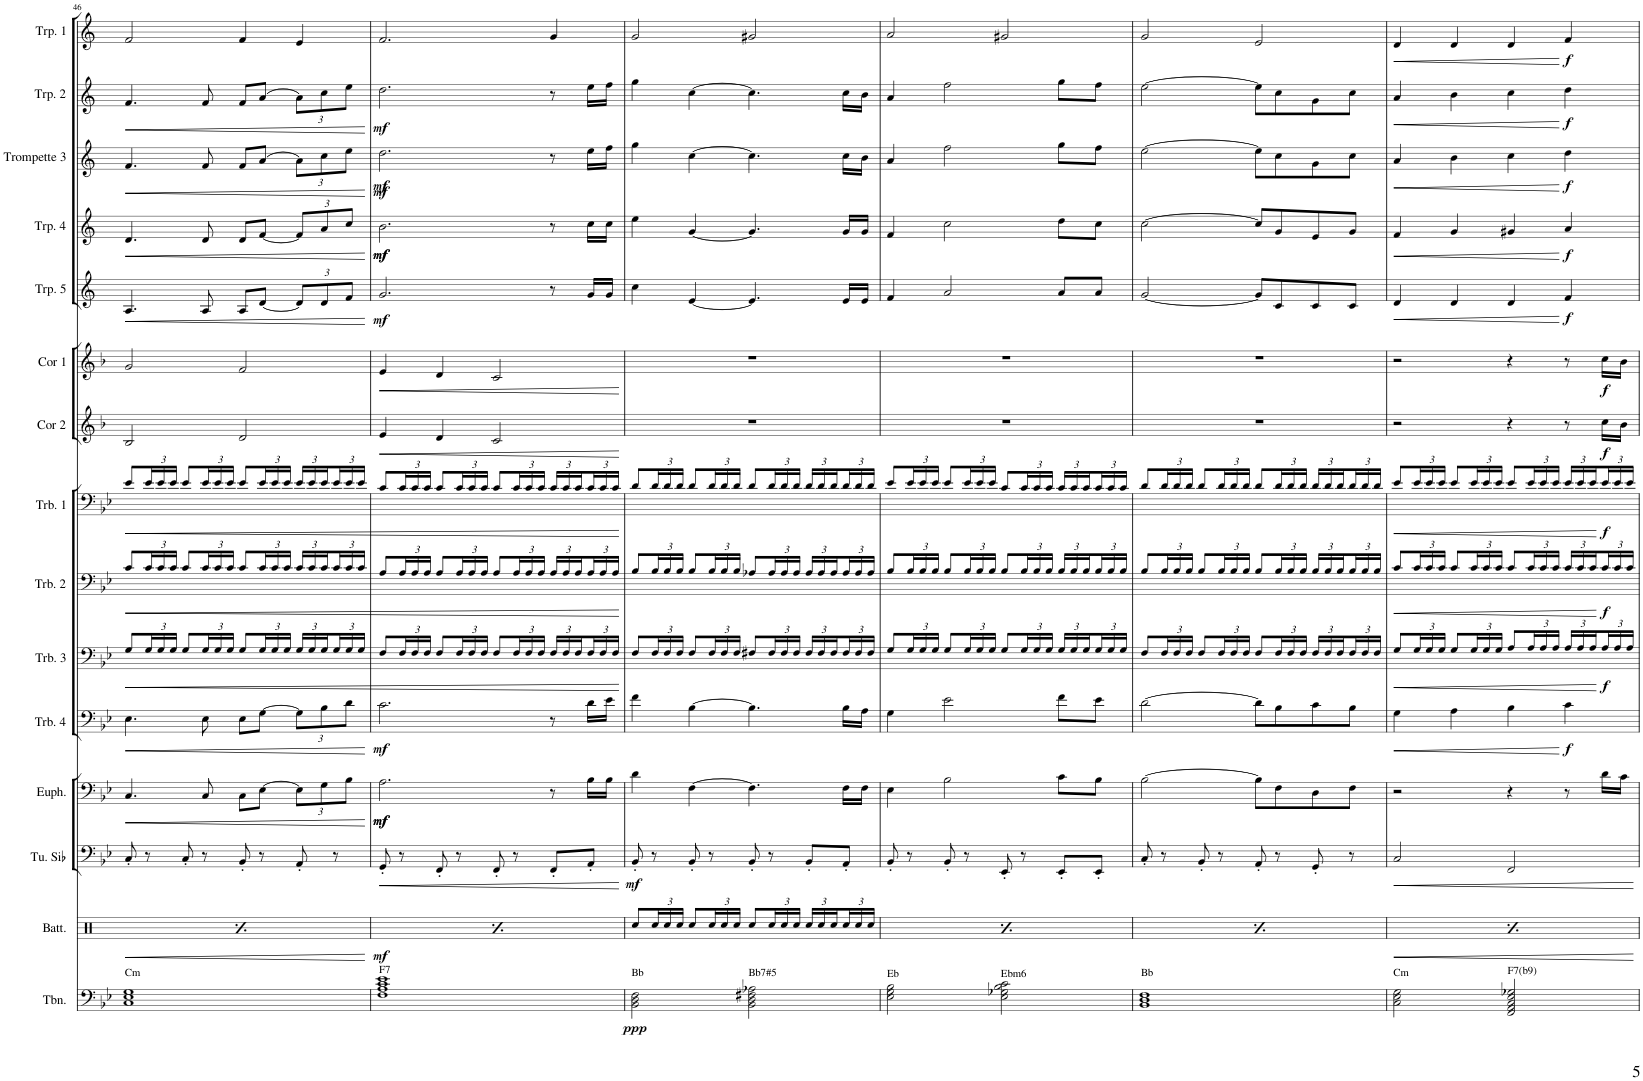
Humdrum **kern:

**kern	**dynam	**kern	**dynam	**kern	**dynam	**kern	**dynam	**kern	**dynam	**kern	**dynam	**kern	**dynam	**kern	**dynam	**kern	**dynam	**kern	**dynam	**kern	**dynam	**kern	**dynam	**kern	**dynam	**kern	**dynam	**kern	**dynam
*part15	*part15	*part14	*part14	*part13	*part13	*part12	*part12	*part11	*part11	*part10	*part10	*part9	*part9	*part8	*part8	*part7	*part7	*part6	*part6	*part5	*part5	*part4	*part4	*part3	*part3	*part2	*part2	*part1	*part1
*staff15	*staff15	*staff14	*staff14	*staff13	*staff13	*staff12	*staff12	*staff11	*staff11	*staff10	*staff10	*staff9	*staff9	*staff8	*staff8	*staff7	*staff7	*staff6	*staff6	*staff5	*staff5	*staff4	*staff4	*staff3	*staff3	*staff2	*staff2	*staff1	*staff1
*I"Trombone	*	*I"Batterie	*	*I"Tuba en Sib	*	*I"Euphonium	*	*I"Trombone 4	*	*I"Trombone 3	*	*I"Trombone 2	*	*I"Trombone 1	*	*I"Cor 2	*	*I"Cor 1	*	*I"Trompette 5	*	*I"Trompette 4	*	*I"Trompette 3	*	*I"Trompette 2	*	*I"Trompette 1	*
*I'Tbn.	*	*I'Batt.	*	*I'Tu. Sib	*	*I'Euph.	*	*I'Trb. 4	*	*I'Trb. 3	*	*I'Trb. 2	*	*I'Trb. 1	*	*I'Cor 2	*	*I'Cor 1	*	*I'Trp. 5	*	*I'Trp. 4	*	*I'Trompette 3	*	*I'Trp. 2	*	*I'Trp. 1	*
!!LO:PB:g=z
*clefF4	*	*clefX	*	*clefF4	*	*clefF4	*	*clefF4	*	*clefF4	*	*clefF4	*	*clefF4	*	*clefG2	*	*clefG2	*	*clefG2	*	*clefG2	*	*clefG2	*	*clefG2	*	*clefG2	*
*	*	*	*	*	*	*	*	*	*	*	*	*	*	*	*	*Trd4c7	*	*Trd4c7	*	*Trd1c2	*	*Trd1c2	*	*Trd1c2	*	*Trd1c2	*	*Trd1c2	*
*k[b-e-]	*	*k[b-]	*	*k[b-e-]	*	*k[b-e-]	*	*k[b-e-]	*	*k[b-e-]	*	*k[b-e-]	*	*k[b-e-]	*	*k[b-]	*	*k[b-]	*	*k[]	*	*k[]	*	*k[]	*	*k[]	*	*k[]	*
*M4/4	*	*M4/4	*	*M4/4	*	*M4/4	*	*M4/4	*	*M4/4	*	*M4/4	*	*M4/4	*	*M4/4	*	*M4/4	*	*M4/4	*	*M4/4	*	*M4/4	*	*M4/4	*	*M4/4	*
=46	=46	=46	=46	=46	=46	=46	=46	=46	=46	=46	=46	=46	=46	=46	=46	=46	=46	=46	=46	=46	=46	=46	=46	=46	=46	=46	=46	=46	=46
!LO:TX:a:t=Cm	!	!	!	!	!	!	!	!	!	!	!	!	!	!	!	!	!	!	!	!	!	!	!	!	!	!	!	!	!
!	!	!	!LO:DY:b	!	!	!	!LO:HP:b	!	!LO:HP:b	!	!LO:HP:b	!	!LO:HP:b	!	!LO:HP:b	!	!	!	!	!	!LO:HP:b	!	!LO:HP:b	!	!LO:HP:b	!	!LO:HP:b	!	!
1C 1E- 1G	.	8Rcc/L	mp	8C'/	.	4.C/	<	4.E-\	<	8G/L	<	8c/L	<	8e-/L	<	2B-/	.	2g/	.	4.A/	<	4.d/	<	4.f/	<	4.f/	<	2f/	.
*	*	*Xbrackettup	*	*	*	*	*	*	*	*Xbrackettup	*	*Xbrackettup	*	*Xbrackettup	*	*	*	*	*	*	*	*	*	*	*	*	*	*	*
.	.	24Rcc/L	.	8r	.	.	.	.	.	24G/L	.	24c/L	.	24e-/L	.	.	.	.	.	.	.	.	.	.	.	.	.	.	.
.	.	24Rcc/	.	.	.	.	.	.	.	24G/	.	24c/	.	24e-/	.	.	.	.	.	.	.	.	.	.	.	.	.	.	.
.	.	24Rcc/JJ	.	.	.	.	.	.	.	24G/JJ	.	24c/JJ	.	24e-/JJ	.	.	.	.	.	.	.	.	.	.	.	.	.	.	.
.	.	8Rcc/L	.	8C'/	.	.	.	.	.	8G/L	.	8c/L	.	8e-/L	.	.	.	.	.	.	.	.	.	.	.	.	.	.	.
.	.	24Rcc/L	.	8r	.	8C/	.	8E-\	.	24G/L	.	24c/L	.	24e-/L	.	.	.	.	.	8A/	.	8d/	.	8f/	.	8f/	.	.	.
.	.	24Rcc/	.	.	.	.	.	.	.	24G/	.	24c/	.	24e-/	.	.	.	.	.	.	.	.	.	.	.	.	.	.	.
.	.	24Rcc/JJ	.	.	.	.	.	.	.	24G/JJ	.	24c/JJ	.	24e-/JJ	.	.	.	.	.	.	.	.	.	.	.	.	.	.	.
.	.	8Rcc/L	.	8BB-'/	.	8C\L	.	8E-\L	.	8G/L	.	8c/L	.	8e-/L	.	2d/	.	2f/	.	8A/L	.	8d/L	.	8f/L	.	8f/L	.	4f/	.
.	.	24Rcc/L	.	8r	.	[8E-\J	.	[8G\J	.	24G/L	.	24c/L	.	24e-/L	.	.	.	.	.	[8d/J	.	[8f/J	.	[8a/J	.	[8a/J	.	.	.
.	.	24Rcc/	.	.	.	.	.	.	.	24G/	.	24c/	.	24e-/	.	.	.	.	.	.	.	.	.	.	.	.	.	.	.
.	.	24Rcc/JJ	.	.	.	.	.	.	.	24G/JJ	.	24c/JJ	.	24e-/JJ	.	.	.	.	.	.	.	.	.	.	.	.	.	.	.
*	*	*	*	*	*	*Xbrackettup	*	*Xbrackettup	*	*	*	*	*	*	*	*	*	*	*	*Xbrackettup	*	*Xbrackettup	*	*Xbrackettup	*	*Xbrackettup	*	*	*
.	.	24Rcc/LL	.	8AA'/	.	12E-\L]	.	12G\L]	.	24G/LL	.	24c/LL	.	24e-/LL	.	.	.	.	.	12d/L]	.	12f/L]	.	12a\L]	.	12a\L]	.	4e/	.
.	.	24Rcc/	.	.	.	.	.	.	.	24G/	.	24c/	.	24e-/	.	.	.	.	.	.	.	.	.	.	.	.	.	.	.
.	.	24Rcc/	.	.	.	12G\	.	12B-\	.	24G/	.	24c/	.	24e-/	.	.	.	.	.	12d/	.	12a/	.	12cc\	.	12cc\	.	.	.
.	.	24Rcc/	.	8r	.	.	.	.	.	24G/	.	24c/	.	24e-/	.	.	.	.	.	.	.	.	.	.	.	.	.	.	.
.	.	24Rcc/	.	.	.	12B-\J	.	12d\J	.	24G/	.	24c/	.	24e-/	.	.	.	.	.	12f/J	.	12cc/J	.	12ee\J	.	12ee\J	.	.	.
.	.	24Rcc/JJ	.	.	.	.	.	.	.	24G/JJ	.	24c/JJ	.	24e-/JJ	.	.	.	.	.	.	.	.	.	.	.	.	.	.	.
.	.	.	.	.	.	.	[	.	[	.	.	.	.	.	.	.	.	.	.	.	[	.	[	.	[	.	[	.	.
=47	=47	=47	=47	=47	=47	=47	=47	=47	=47	=47	=47	=47	=47	=47	=47	=47	=47	=47	=47	=47	=47	=47	=47	=47	=47	=47	=47	=47	=47
!LO:TX:a:t=F7	!	!	!	!	!	!	!	!	!	!	!	!	!	!	!	!	!	!	!	!	!	!	!	!	!	!	!	!	!
!	!	!	!LO:DY:b	!	!LO:HP:b	!	!LO:DY:b	!	!	!	!	!	!	!	!	!	!LO:HP:b	!	!LO:HP:b	!	!	!	!	!	!	!	!	!	!
!	!	!	!	!	!	!	!LO:DY:n=1:b	!	!LO:DY:b	!	!	!	!	!	!	!	!	!	!	!	!LO:DY:b	!	!LO:DY:b	!	!	!	!	!	!
!	!	!	!	!	!	!	!	!	!	!	!	!	!	!	!	!	!	!	!	!	!	!	!LO:DY:n=1:b	!	!LO:DY:b	!	!	!	!
!	!	!	!	!	!	!	!	!	!	!	!	!	!	!	!	!	!	!	!	!	!	!	!	!	!LO:DY:n=1:b	!	!LO:DY:b	!	!
1F 1A 1c 1e-	.	8Rcc/L	mp	8GG'/	<	2.A\	mf mf	2.c\	mf	8F/L	.	8A/L	.	8c/L	.	4e/	<	4e/	<	2.g/	mf	2.b\	mf mf	2.dd\	mf mf	2.dd\	mf	2.f/	.
.	.	24Rcc/L	.	8r	.	.	.	.	.	24F/L	.	24A/L	.	24c/L	.	.	.	.	.	.	.	.	.	.	.	.	.	.	.
.	.	24Rcc/	.	.	.	.	.	.	.	24F/	.	24A/	.	24c/	.	.	.	.	.	.	.	.	.	.	.	.	.	.	.
.	.	24Rcc/JJ	.	.	.	.	.	.	.	24F/JJ	.	24A/JJ	.	24c/JJ	.	.	.	.	.	.	.	.	.	.	.	.	.	.	.
.	.	8Rcc/L	.	8FF'/	.	.	.	.	.	8F/L	.	8A/L	.	8c/L	.	4d/	.	4d/	.	.	.	.	.	.	.	.	.	.	.
.	.	24Rcc/L	.	8r	.	.	.	.	.	24F/L	.	24A/L	.	24c/L	.	.	.	.	.	.	.	.	.	.	.	.	.	.	.
.	.	24Rcc/	.	.	.	.	.	.	.	24F/	.	24A/	.	24c/	.	.	.	.	.	.	.	.	.	.	.	.	.	.	.
.	.	24Rcc/JJ	.	.	.	.	.	.	.	24F/JJ	.	24A/JJ	.	24c/JJ	.	.	.	.	.	.	.	.	.	.	.	.	.	.	.
.	.	8Rcc/L	.	8FF'/	.	.	.	.	.	8F/L	.	8A/L	.	8c/L	.	2c/	.	2c/	.	.	.	.	.	.	.	.	.	.	.
.	.	24Rcc/L	.	8r	.	.	.	.	.	24F/L	.	24A/L	.	24c/L	.	.	.	.	.	.	.	.	.	.	.	.	.	.	.
.	.	24Rcc/	.	.	.	.	.	.	.	24F/	.	24A/	.	24c/	.	.	.	.	.	.	.	.	.	.	.	.	.	.	.
.	.	24Rcc/JJ	.	.	.	.	.	.	.	24F/JJ	.	24A/JJ	.	24c/JJ	.	.	.	.	.	.	.	.	.	.	.	.	.	.	.
.	.	24Rcc/LL	.	8FF'/L	.	8r	.	8r	.	24F/LL	.	24A/LL	.	24c/LL	.	.	.	.	.	8r	.	8r	.	8r	.	8r	.	4g/	.
.	.	24Rcc/	.	.	.	.	.	.	.	24F/	.	24A/	.	24c/	.	.	.	.	.	.	.	.	.	.	.	.	.	.	.
.	.	24Rcc/	.	.	.	.	.	.	.	24F/	.	24A/	.	24c/	.	.	.	.	.	.	.	.	.	.	.	.	.	.	.
.	.	24Rcc/	.	8AA'/J	.	16B-\LL	.	16d\LL	.	24F/	.	24A/	.	24c/	.	.	.	.	.	16g/LL	.	16cc\LL	.	16ee\LL	.	16ee\LL	.	.	.
.	.	24Rcc/	.	.	.	.	.	.	.	24F/	.	24A/	.	24c/	.	.	.	.	.	.	.	.	.	.	.	.	.	.	.
.	.	.	.	.	.	16B-\JJ	.	16e-\JJ	.	.	.	.	.	.	.	.	.	.	.	16g/JJ	.	16cc\JJ	.	16ff\JJ	.	16ff\JJ	.	.	.
.	.	24Rcc/JJ	.	.	.	.	.	.	.	24F/JJ	.	24A/JJ	.	24c/JJ	.	.	.	.	.	.	.	.	.	.	.	.	.	.	.
.	.	.	.	.	[	.	.	.	.	.	[	.	[	.	[	.	[	.	[	.	.	.	.	.	.	.	.	.	.
=48	=48	=48	=48	=48	=48	=48	=48	=48	=48	=48	=48	=48	=48	=48	=48	=48	=48	=48	=48	=48	=48	=48	=48	=48	=48	=48	=48	=48	=48
!LO:TX:a:t=Bb	!	!	!	!	!	!	!	!	!	!	!	!	!	!	!	!	!	!	!	!	!	!	!	!	!	!	!	!	!
!	!LO:DY:b	!	!	!	!LO:DY:b	!	!	!	!	!	!	!	!	!	!	!	!	!	!	!	!	!	!	!	!	!	!	!	!
2BB-\ 2D\ 2F\	ppp	8Rcc/L	.	8BB-'/	mf	4d\	.	4f\	.	8F/L	.	8B-/L	.	8d/L	.	1r	.	1r	.	4cc\	.	4ee\	.	4gg\	.	4gg\	.	2g/	.
.	.	24Rcc/L	.	8r	.	.	.	.	.	24F/L	.	24B-/L	.	24d/L	.	.	.	.	.	.	.	.	.	.	.	.	.	.	.
.	.	24Rcc/	.	.	.	.	.	.	.	24F/	.	24B-/	.	24d/	.	.	.	.	.	.	.	.	.	.	.	.	.	.	.
.	.	24Rcc/JJ	.	.	.	.	.	.	.	24F/JJ	.	24B-/JJ	.	24d/JJ	.	.	.	.	.	.	.	.	.	.	.	.	.	.	.
.	.	8Rcc/L	.	8BB-'/	.	[4F\	.	[4B-\	.	8F/L	.	8B-/L	.	8d/L	.	.	.	.	.	[4e/	.	[4g/	.	[4cc\	.	[4cc\	.	.	.
.	.	24Rcc/L	.	8r	.	.	.	.	.	24F/L	.	24B-/L	.	24d/L	.	.	.	.	.	.	.	.	.	.	.	.	.	.	.
.	.	24Rcc/	.	.	.	.	.	.	.	24F/	.	24B-/	.	24d/	.	.	.	.	.	.	.	.	.	.	.	.	.	.	.
.	.	24Rcc/JJ	.	.	.	.	.	.	.	24F/JJ	.	24B-/JJ	.	24d/JJ	.	.	.	.	.	.	.	.	.	.	.	.	.	.	.
!LO:TX:a:t=Bb7#5	!	!	!	!	!	!	!	!	!	!	!	!	!	!	!	!	!	!	!	!	!	!	!	!	!	!	!	!	!
2BB-\ 2D\ 2F#X\ 2A-X\	.	8Rcc/L	.	8BB-'/	.	4.F\]	.	4.B-\]	.	8F#X/L	.	8A-X/L	.	8d/L	.	.	.	.	.	4.e/]	.	4.g/]	.	4.cc\]	.	4.cc\]	.	2g#X/	.
.	.	24Rcc/L	.	8r	.	.	.	.	.	24F#/L	.	24A-/L	.	24d/L	.	.	.	.	.	.	.	.	.	.	.	.	.	.	.
.	.	24Rcc/	.	.	.	.	.	.	.	24F#/	.	24A-/	.	24d/	.	.	.	.	.	.	.	.	.	.	.	.	.	.	.
.	.	24Rcc/JJ	.	.	.	.	.	.	.	24F#/JJ	.	24A-/JJ	.	24d/JJ	.	.	.	.	.	.	.	.	.	.	.	.	.	.	.
.	.	24Rcc/LL	.	8BB-'/L	.	.	.	.	.	24F#/LL	.	24A-/LL	.	24d/LL	.	.	.	.	.	.	.	.	.	.	.	.	.	.	.
.	.	24Rcc/	.	.	.	.	.	.	.	24F#/	.	24A-/	.	24d/	.	.	.	.	.	.	.	.	.	.	.	.	.	.	.
.	.	24Rcc/	.	.	.	.	.	.	.	24F#/	.	24A-/	.	24d/	.	.	.	.	.	.	.	.	.	.	.	.	.	.	.
.	.	24Rcc/	.	8AA'/J	.	16F\LL	.	16B-\LL	.	24F#/	.	24A-/	.	24d/	.	.	.	.	.	16e/LL	.	16g/LL	.	16cc\LL	.	16cc\LL	.	.	.
.	.	24Rcc/	.	.	.	.	.	.	.	24F#/	.	24A-/	.	24d/	.	.	.	.	.	.	.	.	.	.	.	.	.	.	.
.	.	.	.	.	.	16F\JJ	.	16A\JJ	.	.	.	.	.	.	.	.	.	.	.	16e/JJ	.	16g/JJ	.	16b\JJ	.	16b\JJ	.	.	.
.	.	24Rcc/JJ	.	.	.	.	.	.	.	24F#/JJ	.	24A-/JJ	.	24d/JJ	.	.	.	.	.	.	.	.	.	.	.	.	.	.	.
=49	=49	=49	=49	=49	=49	=49	=49	=49	=49	=49	=49	=49	=49	=49	=49	=49	=49	=49	=49	=49	=49	=49	=49	=49	=49	=49	=49	=49	=49
!LO:TX:a:t=Eb	!	!	!	!	!	!	!	!	!	!	!	!	!	!	!	!	!	!	!	!	!	!	!	!	!	!	!	!	!
2E-\ 2G\ 2B-\	.	8Rcc/L	.	8BB-'/	.	4E-\	.	4G\	.	8G/L	.	8B-/L	.	8e-/L	.	1r	.	1r	.	4f/	.	4f/	.	4a/	.	4a/	.	2a/	.
.	.	24Rcc/L	.	8r	.	.	.	.	.	24G/L	.	24B-/L	.	24e-/L	.	.	.	.	.	.	.	.	.	.	.	.	.	.	.
.	.	24Rcc/	.	.	.	.	.	.	.	24G/	.	24B-/	.	24e-/	.	.	.	.	.	.	.	.	.	.	.	.	.	.	.
.	.	24Rcc/JJ	.	.	.	.	.	.	.	24G/JJ	.	24B-/JJ	.	24e-/JJ	.	.	.	.	.	.	.	.	.	.	.	.	.	.	.
.	.	8Rcc/L	.	8BB-'/	.	2B-\	.	2e-\	.	8G/L	.	8B-/L	.	8e-/L	.	.	.	.	.	2a/	.	2cc\	.	2ff\	.	2ff\	.	.	.
.	.	24Rcc/L	.	8r	.	.	.	.	.	24G/L	.	24B-/L	.	24e-/L	.	.	.	.	.	.	.	.	.	.	.	.	.	.	.
.	.	24Rcc/	.	.	.	.	.	.	.	24G/	.	24B-/	.	24e-/	.	.	.	.	.	.	.	.	.	.	.	.	.	.	.
.	.	24Rcc/JJ	.	.	.	.	.	.	.	24G/JJ	.	24B-/JJ	.	24e-/JJ	.	.	.	.	.	.	.	.	.	.	.	.	.	.	.
!LO:TX:a:t=Ebm6	!	!	!	!	!	!	!	!	!	!	!	!	!	!	!	!	!	!	!	!	!	!	!	!	!	!	!	!	!
2E-\ 2G-X\ 2B-\ 2c\	.	8Rcc/L	.	8EE-'/	.	.	.	.	.	8G/L	.	8B-/L	.	8c/L	.	.	.	.	.	.	.	.	.	.	.	.	.	2g#X/	.
.	.	24Rcc/L	.	8r	.	.	.	.	.	24G/L	.	24B-/L	.	24c/L	.	.	.	.	.	.	.	.	.	.	.	.	.	.	.
.	.	24Rcc/	.	.	.	.	.	.	.	24G/	.	24B-/	.	24c/	.	.	.	.	.	.	.	.	.	.	.	.	.	.	.
.	.	24Rcc/JJ	.	.	.	.	.	.	.	24G/JJ	.	24B-/JJ	.	24c/JJ	.	.	.	.	.	.	.	.	.	.	.	.	.	.	.
.	.	24Rcc/LL	.	8EE-'/L	.	8c\L	.	8f\L	.	24G/LL	.	24B-/LL	.	24c/LL	.	.	.	.	.	8a/L	.	8dd\L	.	8gg\L	.	8gg\L	.	.	.
.	.	24Rcc/	.	.	.	.	.	.	.	24G/	.	24B-/	.	24c/	.	.	.	.	.	.	.	.	.	.	.	.	.	.	.
.	.	24Rcc/	.	.	.	.	.	.	.	24G/	.	24B-/	.	24c/	.	.	.	.	.	.	.	.	.	.	.	.	.	.	.
.	.	24Rcc/	.	8EE-'/J	.	8B-\J	.	8e-\J	.	24G/	.	24B-/	.	24c/	.	.	.	.	.	8a/J	.	8cc\J	.	8ff\J	.	8ff\J	.	.	.
.	.	24Rcc/	.	.	.	.	.	.	.	24G/	.	24B-/	.	24c/	.	.	.	.	.	.	.	.	.	.	.	.	.	.	.
.	.	24Rcc/JJ	.	.	.	.	.	.	.	24G/JJ	.	24B-/JJ	.	24c/JJ	.	.	.	.	.	.	.	.	.	.	.	.	.	.	.
=50	=50	=50	=50	=50	=50	=50	=50	=50	=50	=50	=50	=50	=50	=50	=50	=50	=50	=50	=50	=50	=50	=50	=50	=50	=50	=50	=50	=50	=50
!LO:TX:a:t=Bb	!	!	!	!	!	!	!	!	!	!	!	!	!	!	!	!	!	!	!	!	!	!	!	!	!	!	!	!	!
1BB- 1D 1F	.	8Rcc/L	.	8C'/	.	[2B-\	.	[2d\	.	8F/L	.	8B-/L	.	8d/L	.	1r	.	1r	.	[2g/	.	[2cc\	.	[2ee\	.	[2ee\	.	2g/	.
.	.	24Rcc/L	.	8r	.	.	.	.	.	24F/L	.	24B-/L	.	24d/L	.	.	.	.	.	.	.	.	.	.	.	.	.	.	.
.	.	24Rcc/	.	.	.	.	.	.	.	24F/	.	24B-/	.	24d/	.	.	.	.	.	.	.	.	.	.	.	.	.	.	.
.	.	24Rcc/JJ	.	.	.	.	.	.	.	24F/JJ	.	24B-/JJ	.	24d/JJ	.	.	.	.	.	.	.	.	.	.	.	.	.	.	.
.	.	8Rcc/L	.	8BB-'/	.	.	.	.	.	8F/L	.	8B-/L	.	8d/L	.	.	.	.	.	.	.	.	.	.	.	.	.	.	.
.	.	24Rcc/L	.	8r	.	.	.	.	.	24F/L	.	24B-/L	.	24d/L	.	.	.	.	.	.	.	.	.	.	.	.	.	.	.
.	.	24Rcc/	.	.	.	.	.	.	.	24F/	.	24B-/	.	24d/	.	.	.	.	.	.	.	.	.	.	.	.	.	.	.
.	.	24Rcc/JJ	.	.	.	.	.	.	.	24F/JJ	.	24B-/JJ	.	24d/JJ	.	.	.	.	.	.	.	.	.	.	.	.	.	.	.
.	.	8Rcc/L	.	8AA'/	.	8B-\L]	.	8d\L]	.	8F/L	.	8B-/L	.	8d/L	.	.	.	.	.	8g/L]	.	8cc/L]	.	8ee\L]	.	8ee\L]	.	2e/	.
.	.	24Rcc/L	.	8r	.	8F\	.	8B-\	.	24F/L	.	24B-/L	.	24d/L	.	.	.	.	.	8c/	.	8g/	.	8cc\	.	8cc\	.	.	.
.	.	24Rcc/	.	.	.	.	.	.	.	24F/	.	24B-/	.	24d/	.	.	.	.	.	.	.	.	.	.	.	.	.	.	.
.	.	24Rcc/JJ	.	.	.	.	.	.	.	24F/JJ	.	24B-/JJ	.	24d/JJ	.	.	.	.	.	.	.	.	.	.	.	.	.	.	.
.	.	24Rcc/LL	.	8GG'/	.	8D\	.	8c\	.	24F/LL	.	24B-/LL	.	24d/LL	.	.	.	.	.	8c/	.	8e/	.	8g\	.	8g\	.	.	.
.	.	24Rcc/	.	.	.	.	.	.	.	24F/	.	24B-/	.	24d/	.	.	.	.	.	.	.	.	.	.	.	.	.	.	.
.	.	24Rcc/	.	.	.	.	.	.	.	24F/	.	24B-/	.	24d/	.	.	.	.	.	.	.	.	.	.	.	.	.	.	.
.	.	24Rcc/	.	8r	.	8F\J	.	8B-\J	.	24F/	.	24B-/	.	24d/	.	.	.	.	.	8c/J	.	8g/J	.	8cc\J	.	8cc\J	.	.	.
.	.	24Rcc/	.	.	.	.	.	.	.	24F/	.	24B-/	.	24d/	.	.	.	.	.	.	.	.	.	.	.	.	.	.	.
.	.	24Rcc/JJ	.	.	.	.	.	.	.	24F/JJ	.	24B-/JJ	.	24d/JJ	.	.	.	.	.	.	.	.	.	.	.	.	.	.	.
=51	=51	=51	=51	=51	=51	=51	=51	=51	=51	=51	=51	=51	=51	=51	=51	=51	=51	=51	=51	=51	=51	=51	=51	=51	=51	=51	=51	=51	=51
!LO:TX:a:t=Cm	!	!	!	!	!	!	!	!	!	!	!	!	!	!	!	!	!	!	!	!	!	!	!	!	!	!	!	!	!
!	!	!	!	!	!LO:HP:b	!	!	!	!LO:HP:b	!	!LO:HP:b	!	!LO:HP:b	!	!LO:HP:b	!	!	!	!	!	!LO:HP:b	!	!LO:HP:b	!	!LO:HP:b	!	!LO:HP:b	!	!LO:HP:b
2C\ 2E-\ 2G\	.	8Rcc/L	.	2C/	<	2r	.	4G\	<	8G/L	<	8c/L	<	8e-/L	<	2r	.	2r	.	4d/	<	4f/	<	4a/	<	4a/	<	4d/	<
.	.	24Rcc/L	.	.	.	.	.	.	.	24G/L	.	24c/L	.	24e-/L	.	.	.	.	.	.	.	.	.	.	.	.	.	.	.
.	.	24Rcc/	.	.	.	.	.	.	.	24G/	.	24c/	.	24e-/	.	.	.	.	.	.	.	.	.	.	.	.	.	.	.
.	.	24Rcc/JJ	.	.	.	.	.	.	.	24G/JJ	.	24c/JJ	.	24e-/JJ	.	.	.	.	.	.	.	.	.	.	.	.	.	.	.
.	.	8Rcc/L	.	.	.	.	.	4A\	.	8G/L	.	8c/L	.	8e-/L	.	.	.	.	.	4d/	.	4g/	.	4b\	.	4b\	.	4d/	.
.	.	24Rcc/L	.	.	.	.	.	.	.	24G/L	.	24c/L	.	24e-/L	.	.	.	.	.	.	.	.	.	.	.	.	.	.	.
.	.	24Rcc/	.	.	.	.	.	.	.	24G/	.	24c/	.	24e-/	.	.	.	.	.	.	.	.	.	.	.	.	.	.	.
.	.	24Rcc/JJ	.	.	.	.	.	.	.	24G/JJ	.	24c/JJ	.	24e-/JJ	.	.	.	.	.	.	.	.	.	.	.	.	.	.	.
!LO:TX:a:t=F7(b9)	!	!	!	!	!	!	!	!	!	!	!	!	!	!	!	!	!	!	!	!	!	!	!	!	!	!	!	!	!
2FF/ 2AA/ 2C/ 2E-/ 2G-X/	.	8Rcc/L	.	2FF/	.	4r	.	4B-\	.	8A/L	.	8c/L	.	8e-/L	.	4r	.	4r	.	4d/	.	4g#X/	.	4cc\	.	4cc\	.	4d/	.
.	.	24Rcc/L	.	.	.	.	.	.	.	24A/L	.	24c/L	.	24e-/L	.	.	.	.	.	.	.	.	.	.	.	.	.	.	.
.	.	24Rcc/	.	.	.	.	.	.	.	24A/	.	24c/	.	24e-/	.	.	.	.	.	.	.	.	.	.	.	.	.	.	.
.	.	24Rcc/JJ	.	.	.	.	.	.	.	24A/JJ	.	24c/JJ	.	24e-/JJ	.	.	.	.	.	.	.	.	.	.	.	.	.	.	.
!	!	!	!	!	!	!	!	!	!LO:DY:n=1:b	!	!	!	!	!	!	!	!	!	!	!	!LO:DY:n=1:b	!	!LO:DY:n=1:b	!	!LO:DY:n=1:b	!	!LO:DY:n=1:b	!	!LO:DY:n=1:b
.	.	24Rcc/LL	.	.	.	8r	.	4c\	[ f	24A/LL	.	24c/LL	.	24e-/LL	.	8r	.	8r	.	4f/	[ f	4a/	[ f	4dd\	[ f	4dd\	[ f	4f/	[ f
.	.	24Rcc/	.	.	.	.	.	.	.	24A/	.	24c/	.	24e-/	.	.	.	.	.	.	.	.	.	.	.	.	.	.	.
.	.	24Rcc/	.	.	.	.	.	.	.	24A/	.	24c/	.	24e-/	.	.	.	.	.	.	.	.	.	.	.	.	.	.	.
!	!	!	!	!	!	!	!	!	!	!	!LO:DY:n=1:b	!	!LO:DY:n=1:b	!	!LO:DY:n=1:b	!	!LO:DY:b	!	!LO:DY:b	!	!	!	!	!	!	!	!	!	!
.	.	24Rcc/	.	.	.	16d\LL	.	.	.	24A/	[ f	24c/	[ f	24e-/	[ f	16cc\LL	f	16cc\LL	f	.	.	.	.	.	.	.	.	.	.
.	.	24Rcc/	.	.	.	.	.	.	.	24A/	.	24c/	.	24e-/	.	.	.	.	.	.	.	.	.	.	.	.	.	.	.
.	.	.	.	.	.	16c\JJ	.	.	.	.	.	.	.	.	.	16b-\JJ	.	16b-\JJ	.	.	.	.	.	.	.	.	.	.	.
.	.	24Rcc/JJ	.	.	.	.	.	.	.	24A/JJ	.	24c/JJ	.	24e-/JJ	.	.	.	.	.	.	.	.	.	.	.	.	.	.	.
.	.	.	.	.	[	.	.	.	.	.	.	.	.	.	.	.	.	.	.	.	.	.	.	.	.	.	.	.	.
=	=	=	=	=	=	=	=	=	=	=	=	=	=	=	=	=	=	=	=	=	=	=	=	=	=	=	=	=	=
*-	*-	*-	*-	*-	*-	*-	*-	*-	*-	*-	*-	*-	*-	*-	*-	*-	*-	*-	*-	*-	*-	*-	*-	*-	*-	*-	*-	*-	*-
